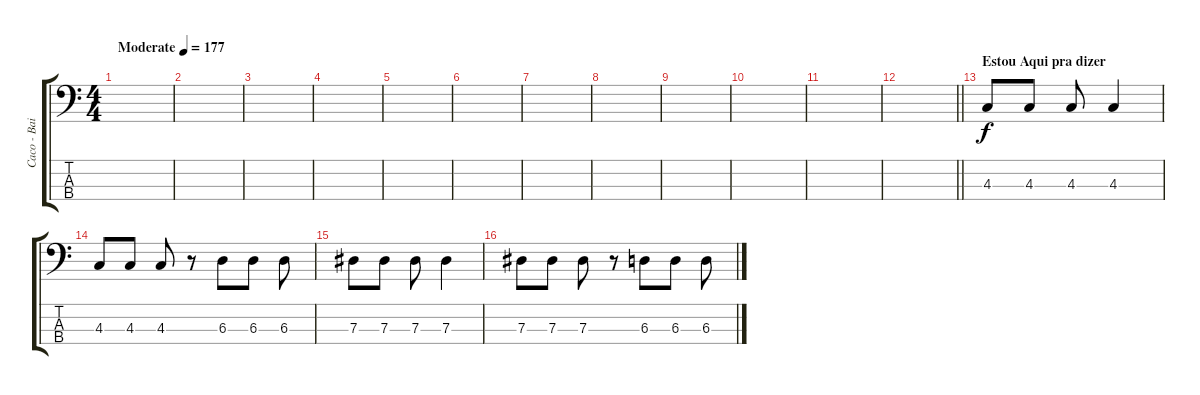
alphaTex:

\track ("Caco - Baixo" "Caco - Bai") {instrument electricbassfinger}
\staff {score tabs}
\tuning (Gb2 Db2 Ab1 Eb1) {hide}
\ts (4 4)
\tempo (177 "Moderate")
\clef f4
\ks c
|
|
|
|
|
|
|
|
|
|
|
\barLineRight lightlight
|
\section ("" "Estou Aqui pra dizer")
4.3.8 4.3.8 4.3.8 4.3.4 |
4.3.8 4.3.8 4.3.8 r.8 6.3.8 6.3.8 6.3.8 |
7.3.8 7.3.8 7.3.8 7.3.4 |
7.3.8 7.3.8 7.3.8 r.8 6.3.8 6.3.8 6.3.8
